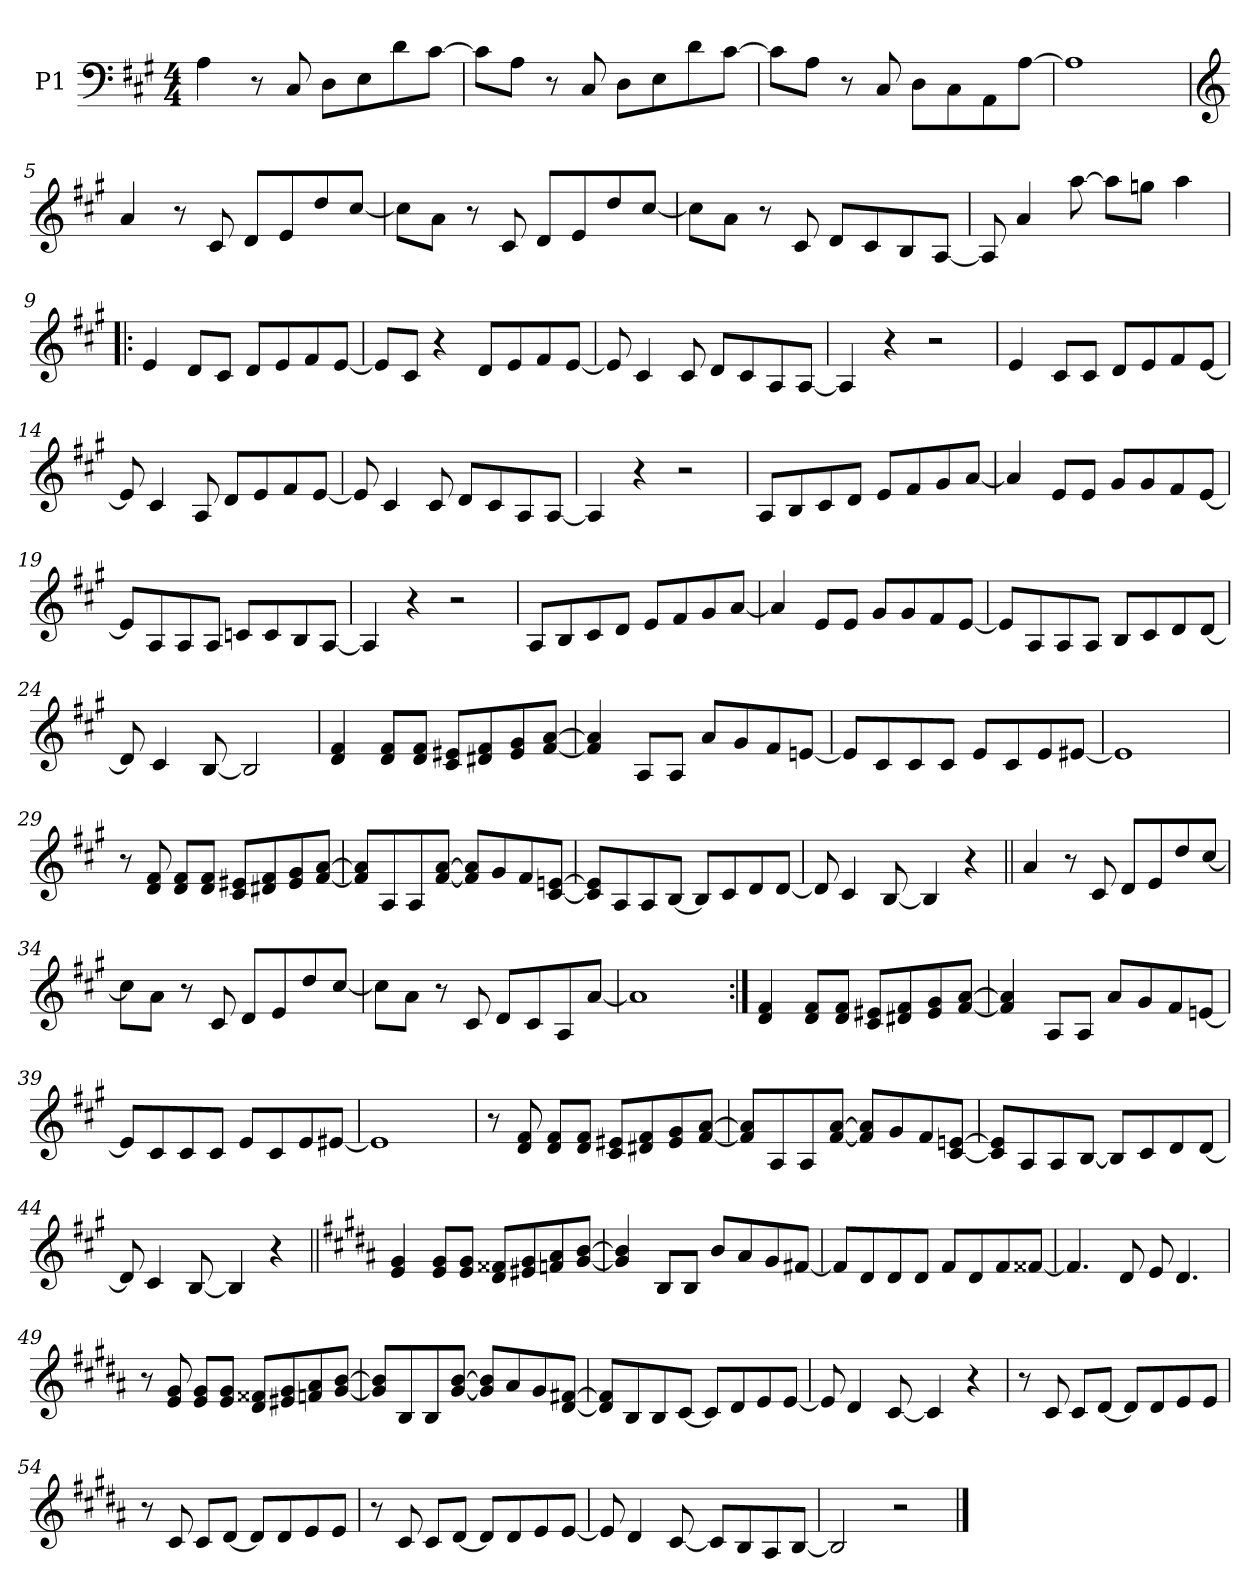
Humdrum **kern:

**kern
*part1
*staff1
*I"P1
*clefF4
*k[f#c#g#]
*A:
*M4/4
*MM133
=1
4A\
8r
8C#/
8D\L
8E\
8d\
[>8c#\J
=2
8c#\L]
8A\J
8r
8C#/
8D\L
8E\
8d\
[>8c#\J
=3
8c#\L]
8A\J
8r
8C#/
8D\L
8C#\
8AA\
[>8A\J
=4
1A]
=5
*clefG2
4a/
8r
8c#/
8d/L
8e/
8dd/
[<8cc#/J
!!LO:LB:g=z
=6
8cc#\L]
8a\J
8r
8c#/
8d/L
8e/
8dd/
[<8cc#/J
=7
8cc#\L]
8a\J
8r
8c#/
8d/L
8c#/
8B/
[<8A/J
=8
8A/]
4a/
[>8aa\
8aa\L]
8ggn\J
4aa\
=9!|:
4e/
8d/L
8c#/J
8d/L
8e/
8f#/
[<8e/J
!!LO:LB:g=z
=10
8e/L]
8c#/J
4r
8d/L
8e/
8f#/
[<8e/J
=11
8e/]
4c#/
8c#/
8d/L
8c#/
8A/
[<8A/J
=12
4A/]
4r
2r
=13
4e/
8c#/L
8c#/J
8d/L
8e/
8f#/
[<8e/J
=14
8e/]
4c#/
8A/
8d/L
8e/
8f#/
[<8e/J
!!LO:LB:g=z
=15
8e/]
4c#/
8c#/
8d/L
8c#/
8A/
[<8A/J
=16
4A/]
4r
2r
=17
8A/L
8B/
8c#/
8d/J
8e/L
8f#/
8g#/
[<8a/J
=18
4a/]
8e/L
8e/J
8g#/L
8g#/
8f#/
[<8e/J
=19
8e/L]
8A/
8A/
8A/J
8cn/L
8c/
8B/
[<8A/J
!!LO:LB:g=z
=20
4A/]
4r
2r
=21
8A/L
8B/
8c#/
8d/J
8e/L
8f#/
8g#/
[<8a/J
=22
4a/]
8e/L
8e/J
8g#/L
8g#/
8f#/
[<8e/J
=23
8e/L]
8A/
8A/
8A/J
8B/L
8c#/
8d/
[<8d/J
=24
8d/]
4c#/
[<8B/
2B/]
!!LO:LB:g=z
=25
4d/ 4f#/
8d/ 8f#/L
8d/ 8f#/J
8c#/ 8e#X/L
8d#X/ 8f#/
8e#/ 8g#/
[<8f#/ [>8a/J
=26
4f#/] 4a/]
8A/L
8A/J
8a/L
8g#/
8f#/
[<8en/J
=27
8e/L]
8c#/
8c#/
8c#/J
8e/L
8c#/
8e/
[<8e#X/J
=28
1e#]
=29
8r
8d/ 8f#/
8d/ 8f#/L
8d/ 8f#/J
8c#/ 8e#X/L
8d#X/ 8f#/
8e#/ 8g#/
[<8f#/ [>8a/J
!!LO:LB:g=z
=30
8f#/] 8a/]L
8A/
8A/
[<8f#/ [>8a/J
8f#/] 8a/]L
8g#/
8f#/
[<8c#/ [>8en/J
=31
8c#/] 8e/]L
8A/
8A/
[<8B/J
8B/L]
8c#/
8d/
[<8d/J
=32
8d/]
4c#/
[<8B/
4B/]
4r
=33||
4a/
8r
8c#/
8d/L
8e/
8dd/
[<8cc#/J
!!LO:LB:g=z
=34
8cc#\L]
8a\J
8r
8c#/
8d/L
8e/
8dd/
[<8cc#/J
=35
8cc#\L]
8a\J
8r
8c#/
8d/L
8c#/
8A/
[<8a/J
=36
1a]
=37:|!
4d/ 4f#/
8d/ 8f#/L
8d/ 8f#/J
8c#/ 8e#X/L
8d#X/ 8f#/
8e#/ 8g#/
[<8f#/ [>8a/J
=38
4f#/] 4a/]
8A/L
8A/J
8a/L
8g#/
8f#/
[<8en/J
!!LO:LB:g=z
=39
8e/L]
8c#/
8c#/
8c#/J
8e/L
8c#/
8e/
[<8e#X/J
=40
1e#]
=41
8r
8d/ 8f#/
8d/ 8f#/L
8d/ 8f#/J
8c#/ 8e#X/L
8d#X/ 8f#/
8e#/ 8g#/
[<8f#/ [>8a/J
=42
8f#/] 8a/]L
8A/
8A/
[<8f#/ [>8a/J
8f#/] 8a/]L
8g#/
8f#/
[<8c#/ [>8en/J
!!LO:LB:g=z
=43
8c#/] 8e/]L
8A/
8A/
[<8B/J
8B/L]
8c#/
8d/
[<8d/J
=44
8d/]
4c#/
[<8B/
4B/]
4r
=45||
*k[f#c#g#d#a#]
*B:
4e/ 4g#/
8e/ 8g#/L
8e/ 8g#/J
8d#/ 8f##X/L
8e#X/ 8g#/
8fn/ 8a#/
[<8g#/ [>8b/J
=46
4g#/] 4b/]
8B/L
8B/J
8b/L
8a#/
8g#/
[<8f#X/J
!!LO:PB:g=z
=47
8f#/L]
8d#/
8d#/
8d#/J
8f#/L
8d#/
8f#/
[8f##X/J
=48
4.f##/]
8d#/
8e/
4.d#/
=49
8r
8e/ 8g#/
8e/ 8g#/L
8e/ 8g#/J
8d#/ 8f##X/L
8e#X/ 8g#/
8fn/ 8a#/
[<8g#/ [>8b/J
=50
8g#/] 8b/]L
8B/
8B/
[<8g#/ [>8b/J
8g#/] 8b/]L
8a#/
8g#/
[<8d#/ [>8f#X/J
!!LO:LB:g=z
=51
8d#/] 8f#/]L
8B/
8B/
[<8c#/J
8c#/L]
8d#/
8e/
[<8e/J
=52
8e/]
4d#/
[<8c#/
4c#/]
4r
=53
8r
8c#/
8c#/L
[<8d#/J
8d#/L]
8d#/
8e/
8e/J
!!LO:LB:g=z
=54
8r
8c#/
8c#/L
[<8d#/J
8d#/L]
8d#/
8e/
8e/J
=55
8r
8c#/
8c#/L
[<8d#/J
8d#/L]
8d#/
8e/
[<8e/J
=56
8e/]
4d#/
[<8c#/
8c#/L]
8B/
8A#/
[<8B/J
=57
2B/]
2r
==
*-
